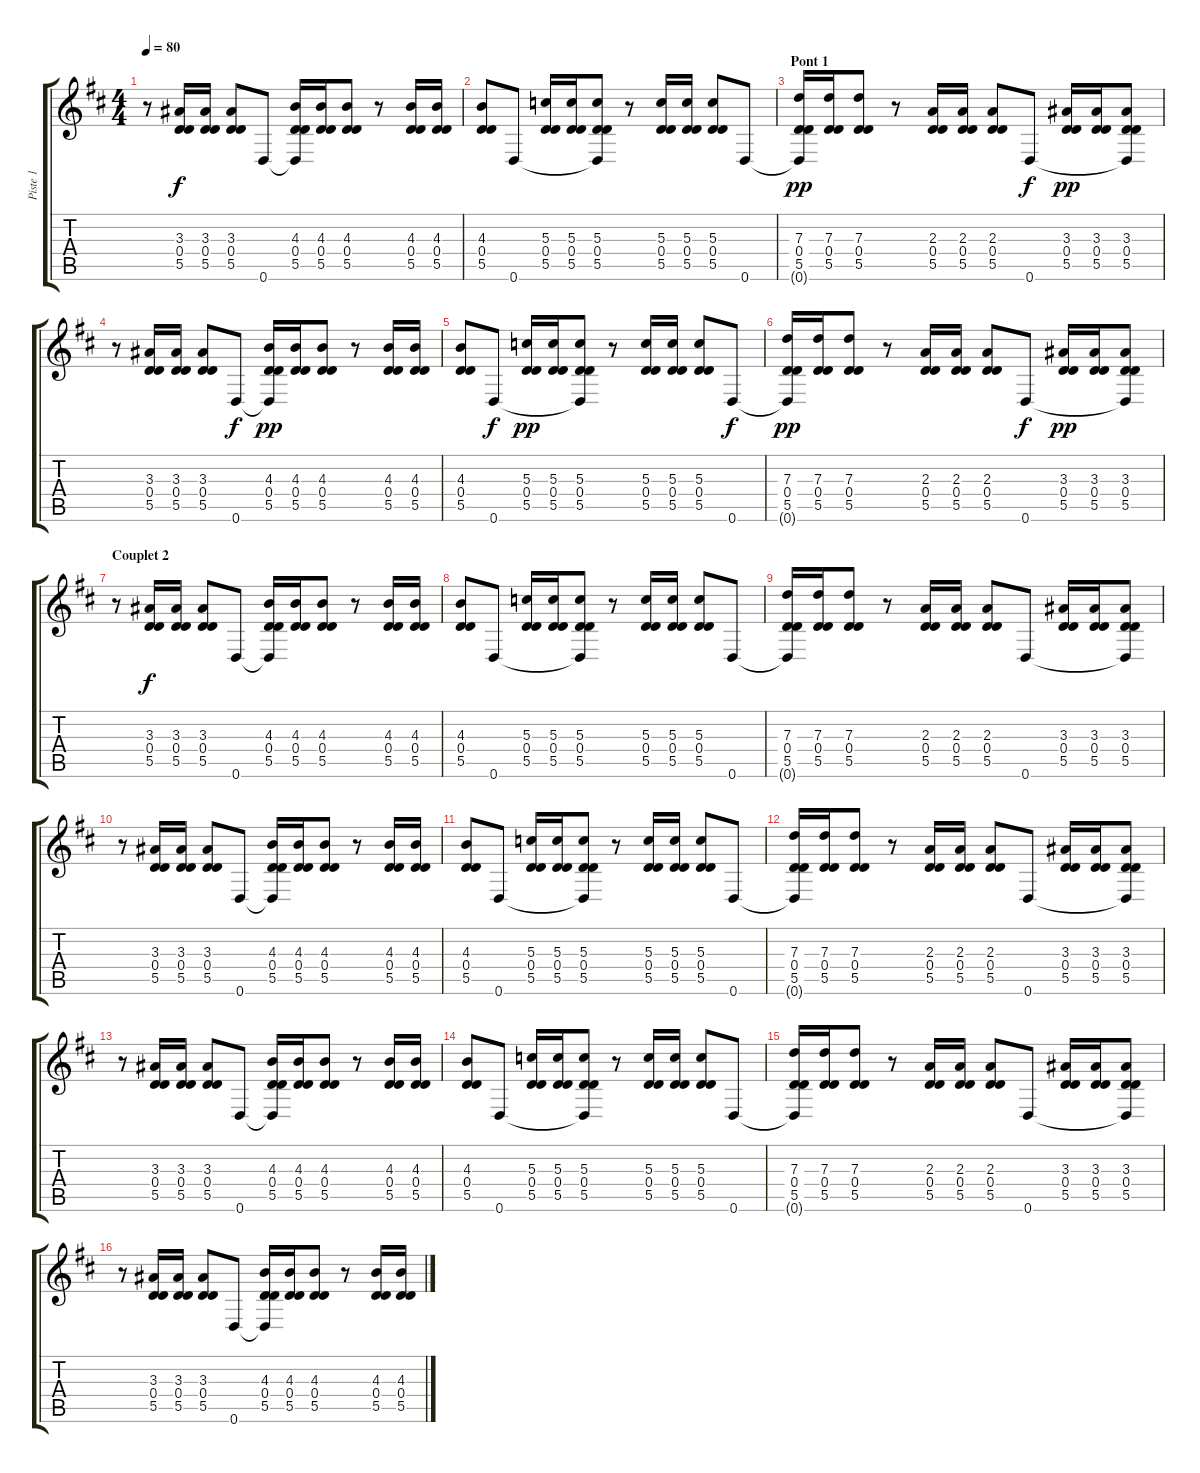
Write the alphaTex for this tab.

\track ("Piste 1" "Piste 1") {instrument overdrivenguitar}
\staff {score tabs}
\tuning (D4 A3 G3 D3 A2 D2) {hide}
\ts (4 4)
\tempo 80
\clef g2
\ks d
r.8{dy f} (3.3 0.4 5.5).16 (3.3 0.4 5.5).16 (3.3 0.4 5.5).8 0.6.8 (4.3 0.4 5.5 0.6{t}).16 (4.3 0.4 5.5).16 (4.3 0.4 5.5).8 r.8 (4.3 0.4 5.5).16 (4.3 0.4 5.5).16 |
(4.3 0.4 5.5).8 0.6.8 (5.3 0.4 5.5).16 (5.3 0.4 5.5).16 (5.3 0.4 5.5 0.6{t}).8 r.8 (5.3 0.4 5.5).16 (5.3 0.4 5.5).16 (5.3 0.4 5.5).8 0.6.8 |
\section ("" "Pont 1")
(7.3 0.4 5.5 0.6{t}).16{dy pp} (7.3 0.4 5.5).16 (7.3 0.4 5.5).8 r.8 (2.3 0.4 5.5).16 (2.3 0.4 5.5).16 (2.3 0.4 5.5).8 0.6.8{dy f} (3.3 0.4 5.5).16{dy pp} (3.3 0.4 5.5).16 (3.3 0.4 5.5 0.6{t}).8 |
r.8 (3.3 0.4 5.5).16 (3.3 0.4 5.5).16 (3.3 0.4 5.5).8 0.6.8{dy f} (4.3 0.4 5.5 0.6{t}).16{dy pp} (4.3 0.4 5.5).16 (4.3 0.4 5.5).8 r.8 (4.3 0.4 5.5).16 (4.3 0.4 5.5).16 |
(4.3 0.4 5.5).8 0.6.8{dy f} (5.3 0.4 5.5).16{dy pp} (5.3 0.4 5.5).16 (5.3 0.4 5.5 0.6{t}).8 r.8 (5.3 0.4 5.5).16 (5.3 0.4 5.5).16 (5.3 0.4 5.5).8 0.6.8{dy f} |
(7.3 0.4 5.5 0.6{t}).16{dy pp} (7.3 0.4 5.5).16 (7.3 0.4 5.5).8 r.8 (2.3 0.4 5.5).16 (2.3 0.4 5.5).16 (2.3 0.4 5.5).8 0.6.8{dy f} (3.3 0.4 5.5).16{dy pp} (3.3 0.4 5.5).16 (3.3 0.4 5.5 0.6{t}).8 |
\section ("" "Couplet 2")
r.8 (3.3 0.4 5.5).16{dy f} (3.3 0.4 5.5).16 (3.3 0.4 5.5).8 0.6.8 (4.3 0.4 5.5 0.6{t}).16 (4.3 0.4 5.5).16 (4.3 0.4 5.5).8 r.8 (4.3 0.4 5.5).16 (4.3 0.4 5.5).16 |
(4.3 0.4 5.5).8 0.6.8 (5.3 0.4 5.5).16 (5.3 0.4 5.5).16 (5.3 0.4 5.5 0.6{t}).8 r.8 (5.3 0.4 5.5).16 (5.3 0.4 5.5).16 (5.3 0.4 5.5).8 0.6.8 |
(7.3 0.4 5.5 0.6{t}).16 (7.3 0.4 5.5).16 (7.3 0.4 5.5).8 r.8 (2.3 0.4 5.5).16 (2.3 0.4 5.5).16 (2.3 0.4 5.5).8 0.6.8 (3.3 0.4 5.5).16 (3.3 0.4 5.5).16 (3.3 0.4 5.5 0.6{t}).8 |
r.8 (3.3 0.4 5.5).16 (3.3 0.4 5.5).16 (3.3 0.4 5.5).8 0.6.8 (4.3 0.4 5.5 0.6{t}).16 (4.3 0.4 5.5).16 (4.3 0.4 5.5).8 r.8 (4.3 0.4 5.5).16 (4.3 0.4 5.5).16 |
(4.3 0.4 5.5).8 0.6.8 (5.3 0.4 5.5).16 (5.3 0.4 5.5).16 (5.3 0.4 5.5 0.6{t}).8 r.8 (5.3 0.4 5.5).16 (5.3 0.4 5.5).16 (5.3 0.4 5.5).8 0.6.8 |
(7.3 0.4 5.5 0.6{t}).16 (7.3 0.4 5.5).16 (7.3 0.4 5.5).8 r.8 (2.3 0.4 5.5).16 (2.3 0.4 5.5).16 (2.3 0.4 5.5).8 0.6.8 (3.3 0.4 5.5).16 (3.3 0.4 5.5).16 (3.3 0.4 5.5 0.6{t}).8 |
r.8 (3.3 0.4 5.5).16 (3.3 0.4 5.5).16 (3.3 0.4 5.5).8 0.6.8 (4.3 0.4 5.5 0.6{t}).16 (4.3 0.4 5.5).16 (4.3 0.4 5.5).8 r.8 (4.3 0.4 5.5).16 (4.3 0.4 5.5).16 |
(4.3 0.4 5.5).8 0.6.8 (5.3 0.4 5.5).16 (5.3 0.4 5.5).16 (5.3 0.4 5.5 0.6{t}).8 r.8 (5.3 0.4 5.5).16 (5.3 0.4 5.5).16 (5.3 0.4 5.5).8 0.6.8 |
(7.3 0.4 5.5 0.6{t}).16 (7.3 0.4 5.5).16 (7.3 0.4 5.5).8 r.8 (2.3 0.4 5.5).16 (2.3 0.4 5.5).16 (2.3 0.4 5.5).8 0.6.8 (3.3 0.4 5.5).16 (3.3 0.4 5.5).16 (3.3 0.4 5.5 0.6{t}).8 |
r.8 (3.3 0.4 5.5).16 (3.3 0.4 5.5).16 (3.3 0.4 5.5).8 0.6.8 (4.3 0.4 5.5 0.6{t}).16 (4.3 0.4 5.5).16 (4.3 0.4 5.5).8 r.8 (4.3 0.4 5.5).16 (4.3 0.4 5.5).16
